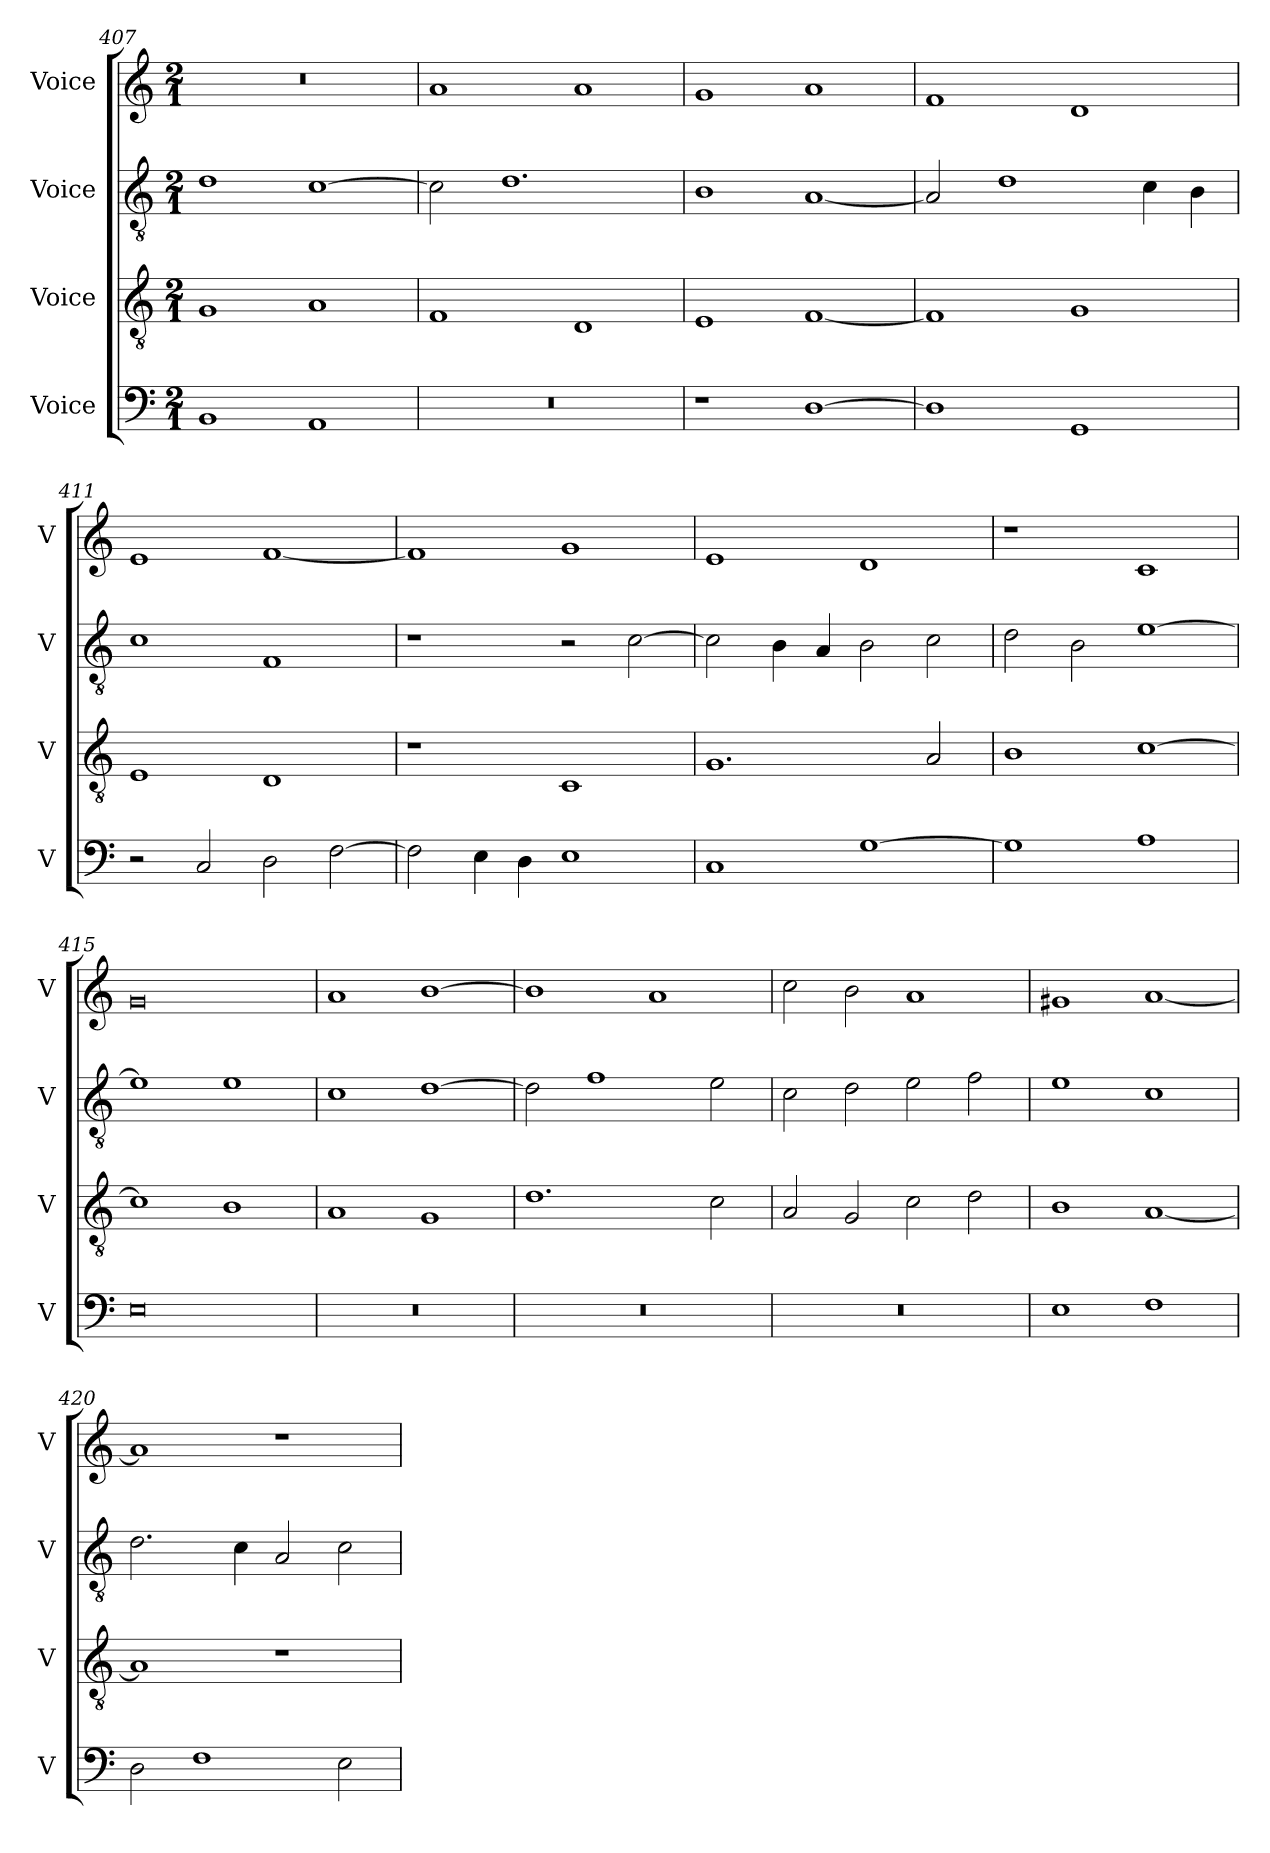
**kern	**kern	**kern	**kern
*part4	*part3	*part2	*part1
*staff4	*staff3	*staff2	*staff1
*I"Voice	*I"Voice	*I"Voice	*I"Voice
*I'V	*I'V	*I'V	*I'V
*clefF4	*clefGv2	*clefGv2	*clefG2
*k[]	*k[]	*k[]	*k[]
*M2/1	*M2/1	*M2/1	*M2/1
=407	=407	=407	=407
1BB	1G	1d	0r
1AA	1A	[1c	.
=408	=408	=408	=408
0r	1F	2c\]	1a
.	.	1.d	.
.	1D	.	1a
=409	=409	=409	=409
1r	1E	1B	1g
[1D	[1F	[1A	1a
=410	=410	=410	=410
1D]	1F]	2A/]	1f
.	.	1d	.
1GG	1G	.	1d
.	.	4c\	.
.	.	4B\	.
!!LO:LB:g=z
=411	=411	=411	=411
2r	1E	1c	1e
2C/	.	.	.
2D\	1D	1F	[1f
[2F\	.	.	.
=412	=412	=412	=412
2F\]	1r	1r	1f]
4E\	.	.	.
4D\	.	.	.
1E	1C	2r	1g
.	.	[2c\	.
=413	=413	=413	=413
1C	1.G	2c\]	1e
.	.	4B\	.
.	.	4A/	.
[1G	.	2B\	1d
.	2A/	2c\	.
=414	=414	=414	=414
1G]	1B	2d\	1r
.	.	2B\	.
1A	[1c	[1e	1c
=415	=415	=415	=415
0E	1c]	1e]	0g
.	1B	1e	.
=416	=416	=416	=416
0r	1A	1c	1a
.	1G	[1d	[1b
=417	=417	=417	=417
0r	1.d	2d\]	1b]
.	.	1f	.
.	.	.	1a
.	2c\	2e\	.
=418	=418	=418	=418
0r	2A/	2c\	2cc\
.	2G/	2d\	2b\
.	2c\	2e\	1a
.	2d\	2f\	.
!!LO:PB:g=z
=419	=419	=419	=419
1E	1B	1e	1g#X
1F	[1A	1c	[1a
=420	=420	=420	=420
2D\	1A]	2.d\	1a]
1F	.	.	.
.	.	4c\	.
.	1r	2A/	1r
2E\	.	2c\	.
=	=	=	=
*-	*-	*-	*-
